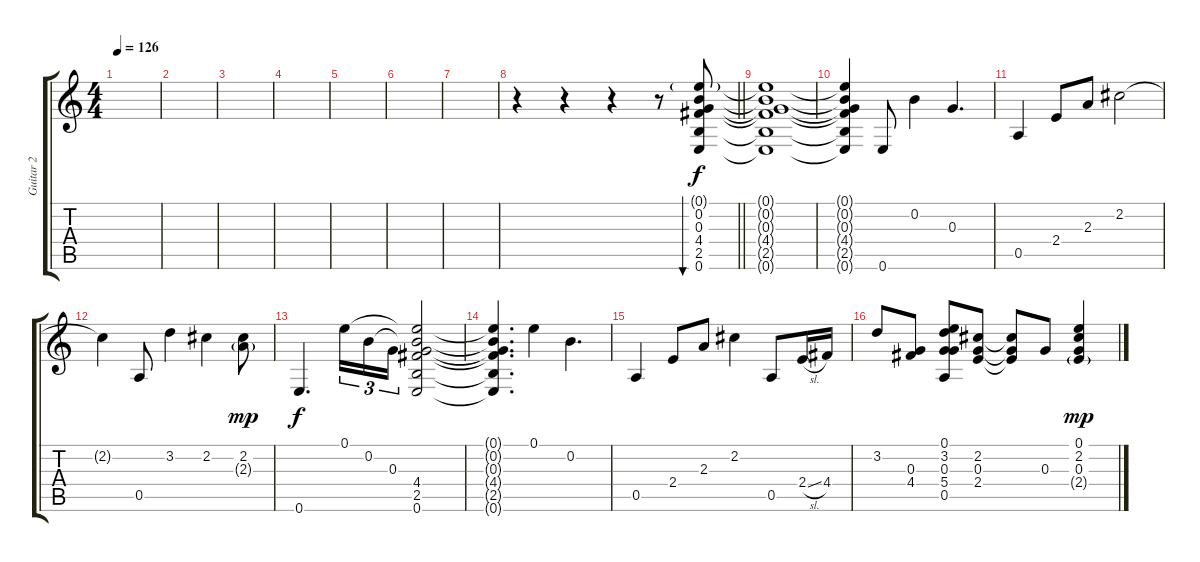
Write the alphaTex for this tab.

\track ("Guitar 2" "Guitar 2") {instrument electricguitarjazz}
\staff {score tabs}
\tuning (E4 B3 G3 D3 A2 E2) {hide}
\ts (4 4)
\tempo 126
\clef g2
\ks c
|
|
|
|
|
|
|
\barLineRight lightlight
r.4 r.4 r.4 r.8 (0.1{g} 0.2 0.3 4.4 2.5 0.6).8{bu 120} |
(0.1{t} 0.2{t} 0.3{t} 4.4{t} 2.5{t} 0.6{t}).1{dy f} |
(0.1{t} 0.2{t} 0.3{t} 4.4{t} 2.5{t} 0.6{t}).4 0.6.8 0.2.4 0.3.4{d} |
0.5.4 2.4.8 2.3.8 2.2.2 |
2.2{t}.4 0.5.8 3.2.4 2.2.4 (2.2 2.3{g}).8{dy mp} |
0.6.4{d dy f} 0.1.16{tu (3 2)} 0.2.16{tu (3 2)} 0.3.16{tu (3 2)} (0.1{t} 0.2{t} 0.3{t} 4.4 2.5 0.6).2 |
(0.1{t} 0.2{t} 0.3{t} 4.4{t} 2.5{t} 0.6{t}).4{d} 0.1.4 0.2.4{d} |
0.5.4 2.4.8 2.3.8 2.2.4 0.5.8 2.4{sl}.16 4.4.16 |
3.2.8 (0.3 4.4).8 (0.1 3.2 0.3 5.4 0.5).8 (2.2 0.3 2.4).8 (2.2{t} 0.3{t} 2.4{t}).8 0.3.8 (0.1 2.2 0.3 2.4{g}).4{dy mp}
